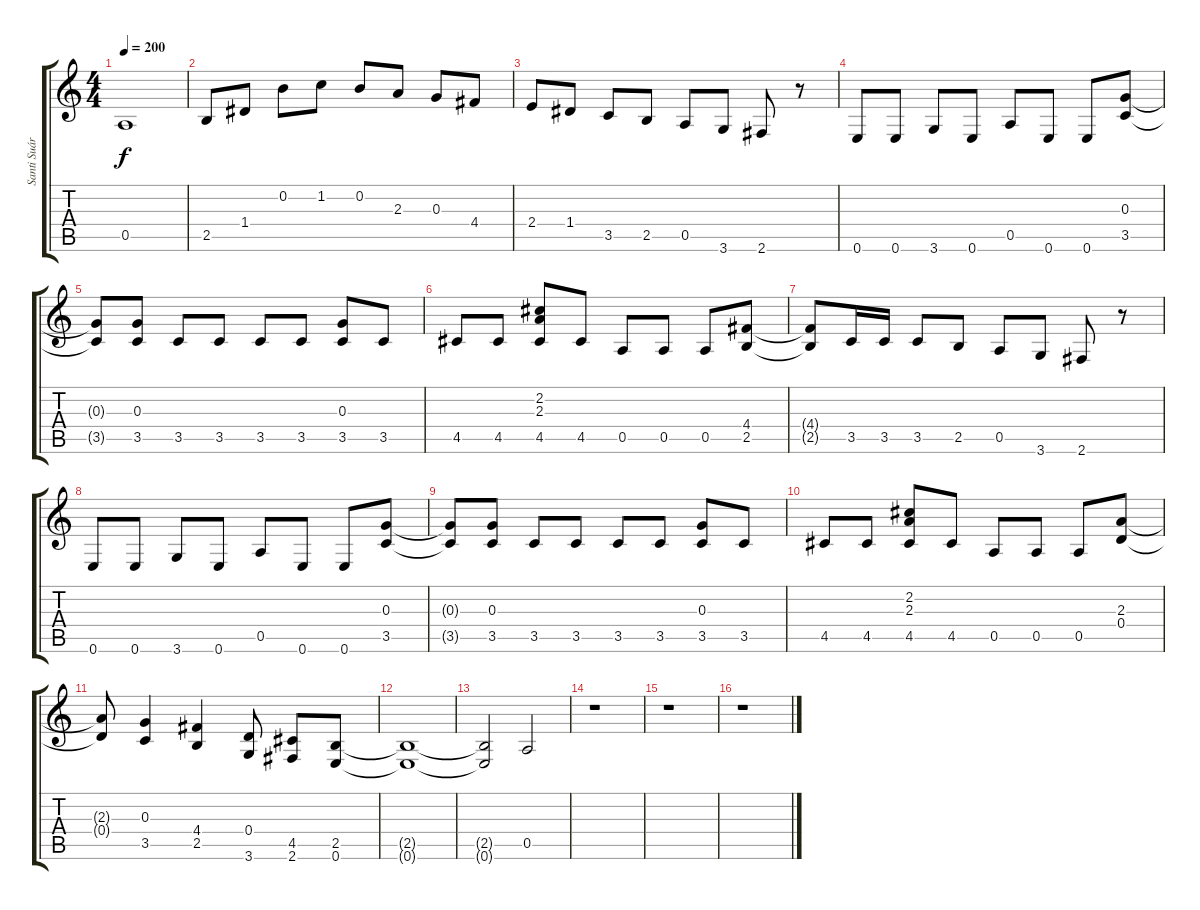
\track ("Santi Suárez" "Santi Suár") {instrument distortionguitar}
\staff {score tabs}
\tuning (E4 B3 G3 D3 A2 E2) {hide}
\ts (4 4)
\tempo 200
\clef g2
\ks c
0.5.1{dy f} |
2.5.8 1.4.8 0.2.8 1.2.8 0.2.8 2.3.8 0.3.8 4.4.8 |
2.4.8 1.4.8 3.5.8 2.5.8 0.5.8 3.6.8 2.6.8 r.8 |
0.6.8 0.6.8 3.6.8 0.6.8 0.5.8 0.6.8 0.6.8 (0.3 3.5).8 |
(0.3{t} 3.5{t}).8 (0.3 3.5).8 3.5.8 3.5.8 3.5.8 3.5.8 (0.3 3.5).8 3.5.8 |
4.5.8 4.5.8 (2.2 2.3 4.5).8 4.5.8 0.5.8 0.5.8 0.5.8 (4.4 2.5).8 |
(4.4{t} 2.5{t}).8 3.5.16 3.5.16 3.5.8 2.5.8 0.5.8 3.6.8 2.6.8 r.8 |
0.6.8 0.6.8 3.6.8 0.6.8 0.5.8 0.6.8 0.6.8 (0.3 3.5).8 |
(0.3{t} 3.5{t}).8 (0.3 3.5).8 3.5.8 3.5.8 3.5.8 3.5.8 (0.3 3.5).8 3.5.8 |
4.5.8 4.5.8 (2.2 2.3 4.5).8 4.5.8 0.5.8 0.5.8 0.5.8 (2.3 0.4).8 |
(2.3{t} 0.4{t}).8 (0.3 3.5).4 (4.4 2.5).4 (0.4 3.6).8 (4.5 2.6).8 (2.5 0.6).8 |
(2.5{t} 0.6{t}).1 |
(2.5{t} 0.6{t}).2 0.5.2 |
r.1 |
r.1 |
r.1
